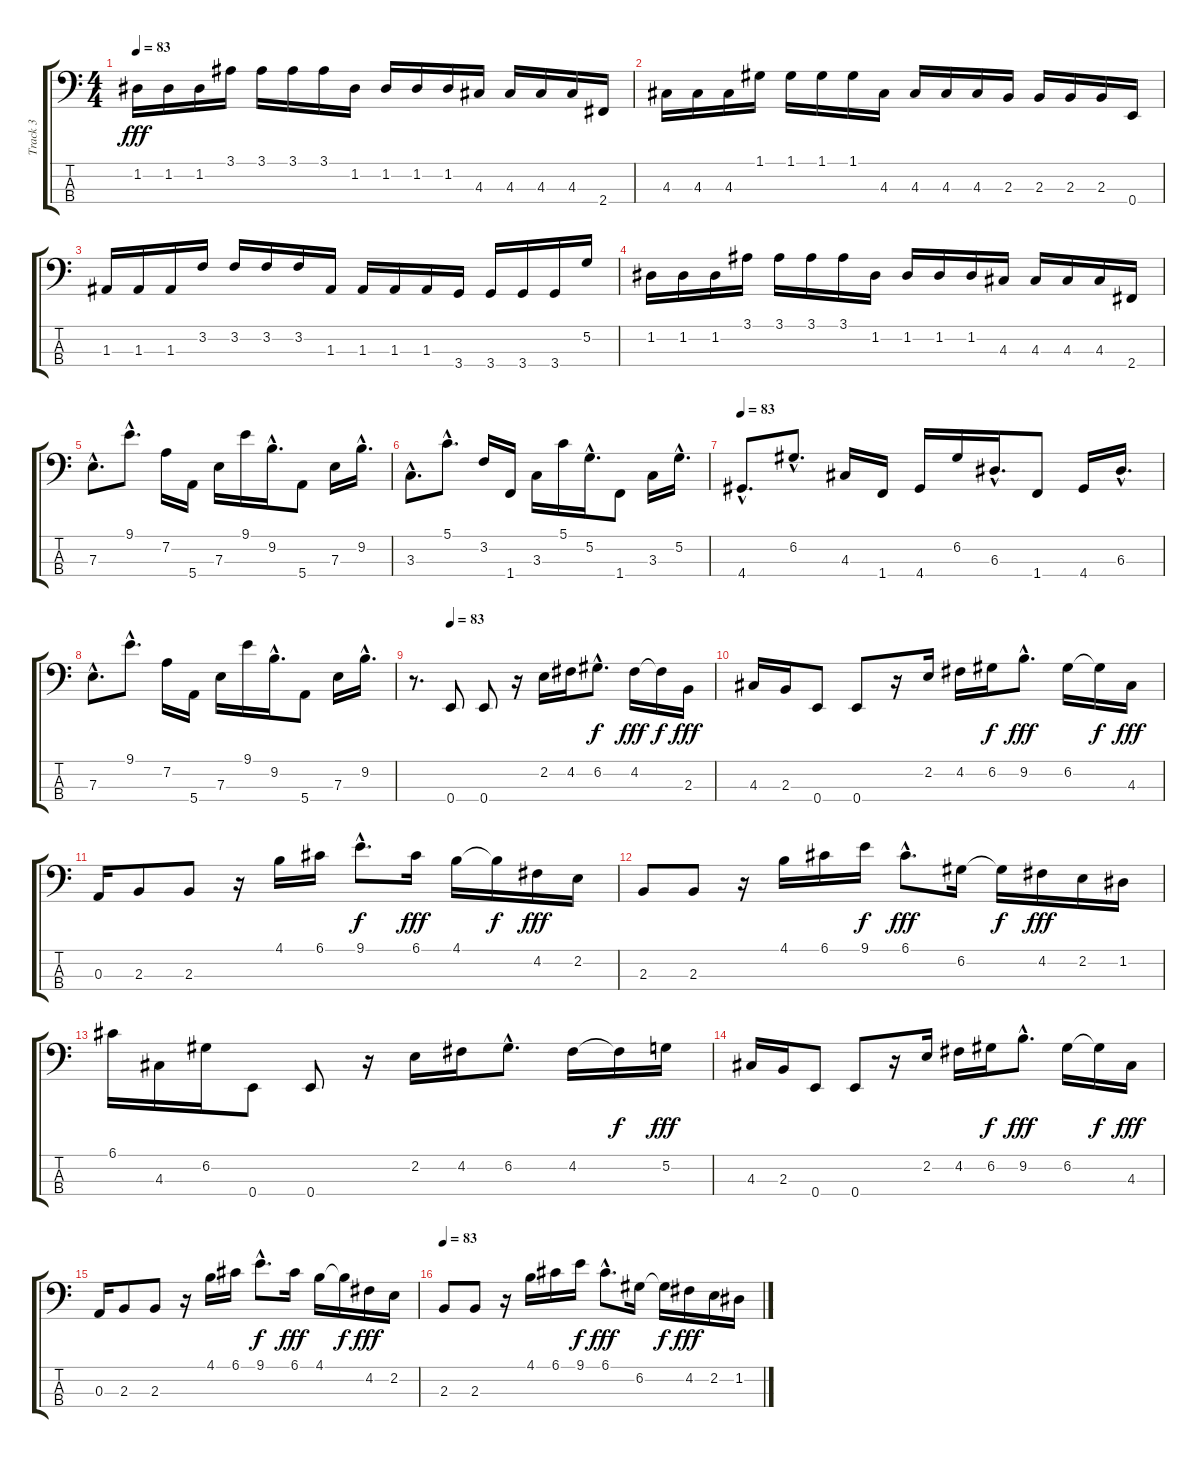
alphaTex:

\track ("Track 3" "Track 3") {instrument fretlessbass}
\staff {score tabs}
\tuning (G2 D2 A1 E1) {hide}
\ts (4 4)
\tempo 83
\clef f4
\ks c
1.2.16{dy fff} 1.2.16 1.2.16 3.1.16 3.1.16 3.1.16 3.1.16 1.2.16 1.2.16 1.2.16 1.2.16 4.3.16 4.3.16 4.3.16 4.3.16 2.4.16 |
4.3.16 4.3.16 4.3.16 1.1.16 1.1.16 1.1.16 1.1.16 4.3.16 4.3.16 4.3.16 4.3.16 2.3.16 2.3.16 2.3.16 2.3.16 0.4.16 |
1.3.16 1.3.16 1.3.16 3.2.16 3.2.16 3.2.16 3.2.16 1.3.16 1.3.16 1.3.16 1.3.16 3.4.16 3.4.16 3.4.16 3.4.16 5.2.16 |
1.2.16 1.2.16 1.2.16 3.1.16 3.1.16 3.1.16 3.1.16 1.2.16 1.2.16 1.2.16 1.2.16 4.3.16 4.3.16 4.3.16 4.3.16 2.4.16 |
7.3{hac}.8{d} 9.1{hac}.8{d} 7.2.16 5.4.16 7.3.16 9.1.16 9.2{hac}.16{d} 5.4.8 7.3.16 9.2{hac}.16{d} |
3.3{hac}.8{d} 5.1{hac}.8{d} 3.2.16 1.4.16 3.3.16 5.1.16 5.2{hac}.16{d} 1.4.8 3.3.16 5.2{hac}.16{d} |
\tempo 83
4.4{hac}.8{d} 6.2{hac}.8{d} 4.3.16 1.4.16 4.4.16 6.2.16 6.3{hac}.16{d} 1.4.8 4.4.16 6.3{hac}.16{d} |
7.3{hac}.8{d} 9.1{hac}.8{d} 7.2.16 5.4.16 7.3.16 9.1.16 9.2{hac}.16{d} 5.4.8 7.3.16 9.2{hac}.16{d} |
\tempo (83 0.125)
r.8{d volume 16 instrument electricbassfinger} 0.4.8 0.4.8 r.16 2.2.16 4.2.16 6.2{hac}.8{d dy f} 4.2.16{dy fff} 4.2{t}.16{dy f} 2.3.16{dy fff} |
4.3.16 2.3.16 0.4.8 0.4.8 r.16 2.2.16 4.2.16 6.2.16{dy f} 9.2{hac}.8{d dy fff} 6.2.16 6.2{t}.16{dy f} 4.3.16{dy fff} |
0.3.16 2.3.8 2.3.8 r.16 4.1.16 6.1.16 9.1{hac}.8{d dy f} 6.1.16{dy fff} 4.1.16 4.1{t}.16{dy f} 4.2.16{dy fff} 2.2.16 |
2.3.8 2.3.8 r.16 4.1.16 6.1.16 9.1.16{dy f} 6.1{hac}.8{d dy fff} 6.2.16 6.2{t}.16{dy f} 4.2.16{dy fff} 2.2.16 1.2.16 |
6.1.16 4.3.16 6.2.16{volume 16 instrument electricbassfinger} 0.4.8 0.4.8 r.16 2.2.16 4.2.16 6.2{hac}.8{d} 4.2.16 4.2{t}.16{dy f} 5.2.16{dy fff} |
4.3.16 2.3.16 0.4.8 0.4.8 r.16 2.2.16 4.2.16 6.2.16{dy f} 9.2{hac}.8{d dy fff} 6.2.16 6.2{t}.16{dy f} 4.3.16{dy fff} |
0.3.16 2.3.8 2.3.8 r.16 4.1.16 6.1.16 9.1{hac}.8{d dy f} 6.1.16{dy fff} 4.1.16 4.1{t}.16{dy f} 4.2.16{dy fff} 2.2.16 |
\tempo 83
2.3.8{volume 16 instrument electricbassfinger} 2.3.8 r.16 4.1.16 6.1.16 9.1.16{dy f} 6.1{hac}.8{d dy fff} 6.2.16 6.2{t}.16{dy f} 4.2.16{dy fff} 2.2.16 1.2.16
